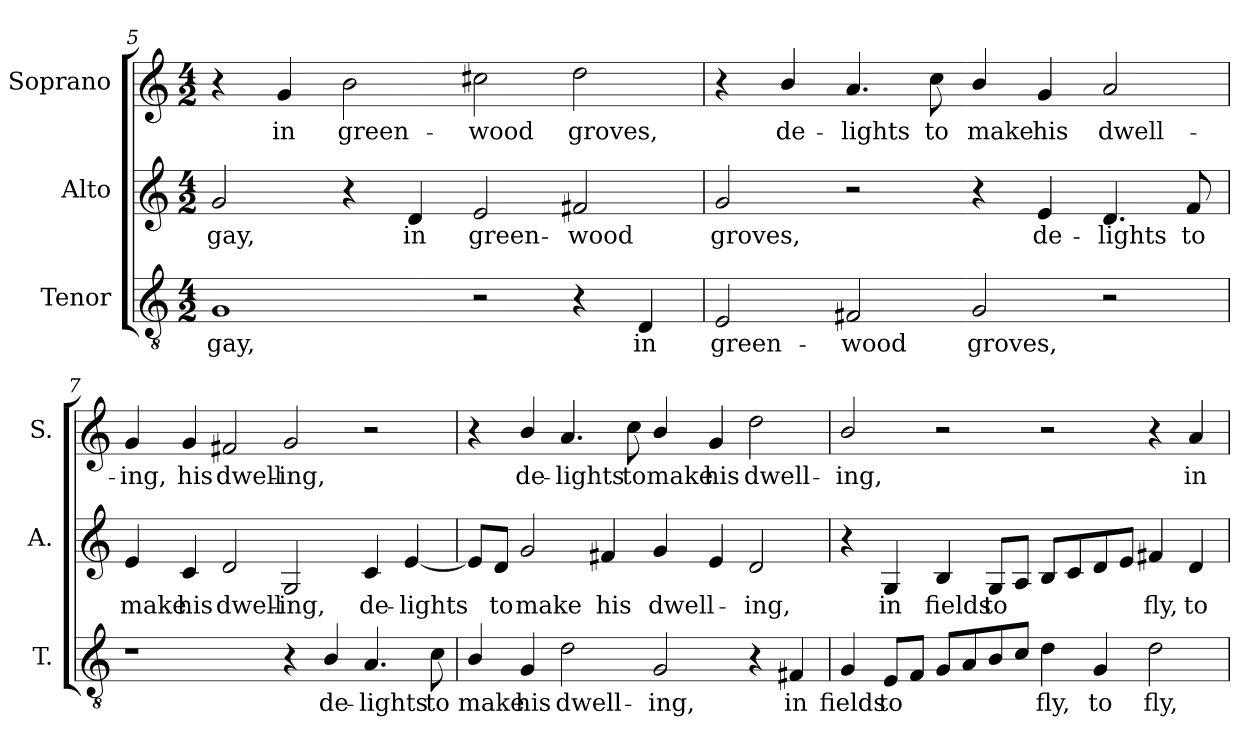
**kern	**text	**kern	**text	**kern	**text
*part3	*part3	*part2	*part2	*part1	*part1
*staff3	*staff3	*staff2	*staff2	*staff1	*staff1
*I"Tenor	*	*I"Alto	*	*I"Soprano	*
*I'T.	*	*I'A.	*	*I'S.	*
*clefGv2	*	*clefG2	*	*clefG2	*
*ITrd7c12	*	*	*	*	*
*k[]	*	*k[]	*	*k[]	*
*C:	*	*C:	*	*C:	*
*M4/2	*	*M4/2	*	*M4/2	*
=5	=5	=5	=5	=5	=5
!	!LO:LY:b:color=#000000	!	!	!	!
!	!	!	!LO:LY:b:color=#000000	!	!
1GGi	gay,	2gi/	gay,	4r	.
!	!	!	!	!	!LO:LY:b:color=#000000
.	.	.	.	4gi/	in
!	!	!	!	!	!LO:LY:b:color=#000000
.	.	4r	.	2bi\	green-
!	!	!	!LO:LY:b:color=#000000	!	!
.	.	4di/	in	.	.
!	!	!	!LO:LY:b:color=#000000	!	!
!	!	!	!	!	!LO:LY:b:color=#000000
2r	.	2ei/	green-	2cc#Xi\	-wood
!	!	!	!LO:LY:b:color=#000000	!	!
!	!	!	!	!	!LO:LY:b:color=#000000
4r	.	2f#Xi/	-wood	2ddi\	groves,
!	!LO:LY:b:color=#000000	!	!	!	!
4DDi/	in	.	.	.	.
=6	=6	=6	=6	=6	=6
!	!LO:LY:b:color=#000000	!	!	!	!
!	!	!	!LO:LY:b:color=#000000	!	!
2EEi/	green-	2gi/	groves,	4r	.
!	!	!	!	!	!LO:LY:b:color=#000000
.	.	.	.	4bi/	de-
!	!LO:LY:b:color=#000000	!	!	!	!
!	!	!	!	!	!LO:LY:b:color=#000000
2FF#Xi/	-wood	2r	.	4.ai/	-lights
!	!	!	!	!	!LO:LY:b:color=#000000
.	.	.	.	8cci\	to
!	!LO:LY:b:color=#000000	!	!	!	!
!	!	!	!	!	!LO:LY:b:color=#000000
2GGi/	groves,	4r	.	4bi/	make
!	!	!	!LO:LY:b:color=#000000	!	!
!	!	!	!	!	!LO:LY:b:color=#000000
.	.	4ei/	de-	4gi/	his
!	!	!	!LO:LY:b:color=#000000	!	!
!	!	!	!	!	!LO:LY:b:color=#000000
2r	.	4.di/	-lights	2ai/	dwell-
!	!	!	!LO:LY:b:color=#000000	!	!
.	.	8fi/	to	.	.
!!LO:LB:g=z
=7	=7	=7	=7	=7	=7
!	!	!	!LO:LY:b:color=#000000	!	!
!	!	!	!	!	!LO:LY:b:color=#000000
1r	.	4ei/	make	4gi/	-ing,
!	!	!	!LO:LY:b:color=#000000	!	!
!	!	!	!	!	!LO:LY:b:color=#000000
.	.	4ci/	his	4gi/	his
!	!	!	!LO:LY:b:color=#000000	!	!
!	!	!	!	!	!LO:LY:b:color=#000000
.	.	2di/	dwell-	2f#Xi/	dwell-
!	!	!	!LO:LY:b:color=#000000	!	!
!	!	!	!	!	!LO:LY:b:color=#000000
4r	.	2Gi/	-ing,	2gi/	-ing,
!	!LO:LY:b:color=#000000	!	!	!	!
4BBi/	de-	.	.	.	.
!	!LO:LY:b:color=#000000	!	!	!	!
!	!	!	!LO:LY:b:color=#000000	!	!
4.AAi/	-lights	4ci/	de-	2r	.
!	!	!	!LO:LY:b:color=#000000	!	!
.	.	[4ei/	-lights	.	.
!	!LO:LY:b:color=#000000	!	!	!	!
8Ci\	to	.	.	.	.
=8	=8	=8	=8	=8	=8
!	!LO:LY:b:color=#000000	!	!	!	!
4BBi/	make	8ei/L]	.	4r	.
!	!	!	!LO:LY:b:color=#000000	!	!
.	.	8di/J	to	.	.
!	!LO:LY:b:color=#000000	!	!	!	!
!	!	!	!LO:LY:b:color=#000000	!	!
!	!	!	!	!	!LO:LY:b:color=#000000
4GGi/	his	2gi/	make	4bi/	de-
!	!LO:LY:b:color=#000000	!	!	!	!
!	!	!	!	!	!LO:LY:b:color=#000000
2Di\	dwell-	.	.	4.ai/	-lights
!	!	!	!LO:LY:b:color=#000000	!	!
.	.	4f#Xi/	his	.	.
!	!	!	!	!	!LO:LY:b:color=#000000
.	.	.	.	8cci\	to
!	!LO:LY:b:color=#000000	!	!	!	!
!	!	!	!LO:LY:b:color=#000000	!	!
!	!	!	!	!	!LO:LY:b:color=#000000
2GGi/	-ing,	4gi/	dwell-	4bi/	make
!	!	!	!	!	!LO:LY:b:color=#000000
.	.	4ei/	.	4gi/	his
!	!	!	!LO:LY:b:color=#000000	!	!
!	!	!	!	!	!LO:LY:b:color=#000000
4r	.	2di/	-ing,	2ddi\	dwell-
!	!LO:LY:b:color=#000000	!	!	!	!
4FF#Xi/	in	.	.	.	.
=9	=9	=9	=9	=9	=9
!	!LO:LY:b:color=#000000	!	!	!	!
!	!	!	!	!	!LO:LY:b:color=#000000
4GGi/	fields	4r	.	2bi/	-ing,
!	!LO:LY:b:color=#000000	!	!	!	!
!	!	!	!LO:LY:b:color=#000000	!	!
8EEi/L	to	4Gi/	in	.	.
8FFi/J	.	.	.	.	.
!	!	!	!LO:LY:b:color=#000000	!	!
8GGi/L	.	4Bi/	fields	2r	.
8AAi/	.	.	.	.	.
!	!	!	!LO:LY:b:color=#000000	!	!
8BBi/	.	8Gi/L	to	.	.
8Ci/J	.	8Ai/J	.	.	.
!	!LO:LY:b:color=#000000	!	!	!	!
4Di\	fly,	8Bi/L	.	2r	.
.	.	8ci/	.	.	.
!	!LO:LY:b:color=#000000	!	!	!	!
4GGi/	to	8di/	.	.	.
.	.	8ei/J	.	.	.
!	!LO:LY:b:color=#000000	!	!	!	!
!	!	!	!LO:LY:b:color=#000000	!	!
2Di\	fly,	4f#Xi/	fly,	4r	.
!	!	!	!LO:LY:b:color=#000000	!	!
!	!	!	!	!	!LO:LY:b:color=#000000
.	.	4di/	to	4ai/	in
=	=	=	=	=	=
*-	*-	*-	*-	*-	*-
